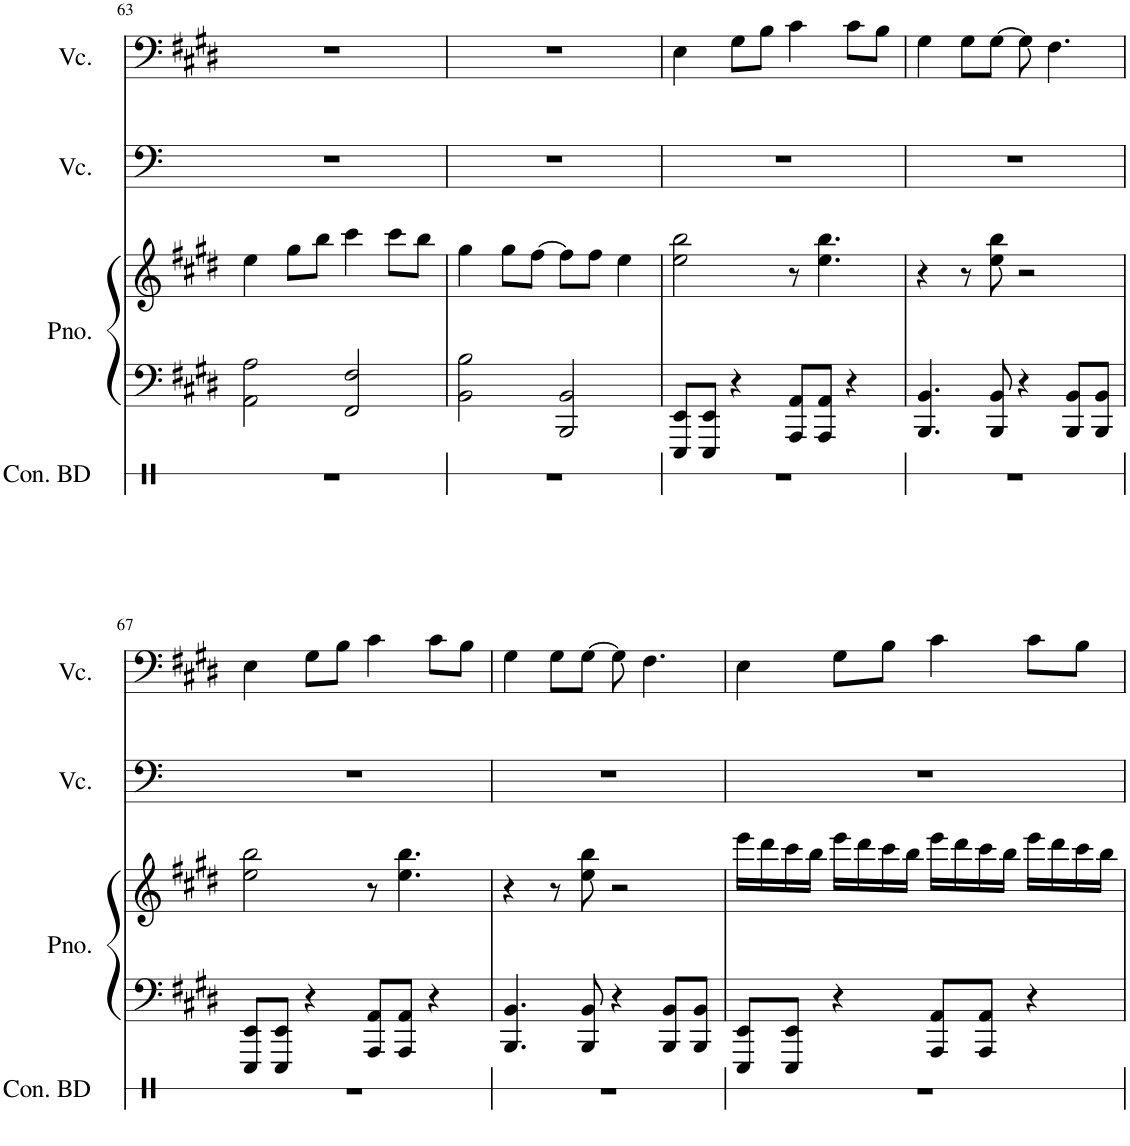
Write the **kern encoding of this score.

**kern	**kern	**kern	**kern	**kern
*part4	*part3	*part3	*part2	*part1
*staff5	*staff4	*staff3	*staff2	*staff1
*I"Concert Bass Drum, Concert Bass Drum	*I"Piano, Piano	*	*I"Violoncello	*I"Violoncello, Violoncello
*I'Con. BD	*I'Pno.	*	*I'Vc.	*I'Vc.
!!LO:PB:g=z
*clefX	*clefG2	*clefG2	*clefF4	*clefF4
*k[]	*k[f#c#g#d#]	*k[f#c#g#d#]	*k[]	*k[f#c#g#d#]
*M4/4	*M4/4	*M4/4	*M4/4	*M4/4
=63	=63	=63	=63	=63
1r	2AA\ 2A\	4ee\	1r	1r
.	.	8gg#\L	.	.
.	.	8bb\J	.	.
.	2FF#/ 2F#/	4ccc#\	.	.
.	.	8ccc#\L	.	.
.	.	8bb\J	.	.
=64	=64	=64	=64	=64
1r	2BB\ 2B\	4gg#\	1r	1r
.	.	8gg#\L	.	.
.	.	[8ff#\J	.	.
.	2BBB/ 2BB/	8ff#\L]	.	.
.	.	8ff#\J	.	.
.	.	4ee\	.	.
=65	=65	=65	=65	=65
1r	8EEE/ 8EE/L	2ee\ 2bb\	1r	4E\
.	8EEE/ 8EE/J	.	.	.
.	4r	.	.	8G#\L
.	.	.	.	8B\J
.	8AAA/ 8AA/L	8r	.	4c#\
.	8AAA/ 8AA/J	4.ee\ 4.bb\	.	.
.	4r	.	.	8c#\L
.	.	.	.	8B\J
=66	=66	=66	=66	=66
1r	4.BBB/ 4.BB/	4r	1r	4G#\
.	.	8r	.	8G#\L
.	8BBB/ 8BB/	8ee\ 8bb\	.	[8G#\J
.	4r	2r	.	8G#\]
.	.	.	.	4.F#\
.	8BBB/ 8BB/L	.	.	.
.	8BBB/ 8BB/J	.	.	.
!!LO:LB:g=z
=67	=67	=67	=67	=67
1r	8EEE/ 8EE/L	2ee\ 2bb\	1r	4E\
.	8EEE/ 8EE/J	.	.	.
.	4r	.	.	8G#\L
.	.	.	.	8B\J
.	8AAA/ 8AA/L	8r	.	4c#\
.	8AAA/ 8AA/J	4.ee\ 4.bb\	.	.
.	4r	.	.	8c#\L
.	.	.	.	8B\J
=68	=68	=68	=68	=68
1r	4.BBB/ 4.BB/	4r	1r	4G#\
.	.	8r	.	8G#\L
.	8BBB/ 8BB/	8ee\ 8bb\	.	[8G#\J
.	4r	2r	.	8G#\]
.	.	.	.	4.F#\
.	8BBB/ 8BB/L	.	.	.
.	8BBB/ 8BB/J	.	.	.
=69	=69	=69	=69	=69
1r	8EEE/ 8EE/L	16eee\LL	1r	4E\
.	.	16ddd#\	.	.
.	8EEE/ 8EE/J	16ccc#\	.	.
.	.	16bb\JJ	.	.
.	4r	16eee\LL	.	8G#\L
.	.	16ddd#\	.	.
.	.	16ccc#\	.	8B\J
.	.	16bb\JJ	.	.
.	8AAA/ 8AA/L	16eee\LL	.	4c#\
.	.	16ddd#\	.	.
.	8AAA/ 8AA/J	16ccc#\	.	.
.	.	16bb\JJ	.	.
.	4r	16eee\LL	.	8c#\L
.	.	16ddd#\	.	.
.	.	16ccc#\	.	8B\J
.	.	16bb\JJ	.	.
=	=	=	=	=
*-	*-	*-	*-	*-
